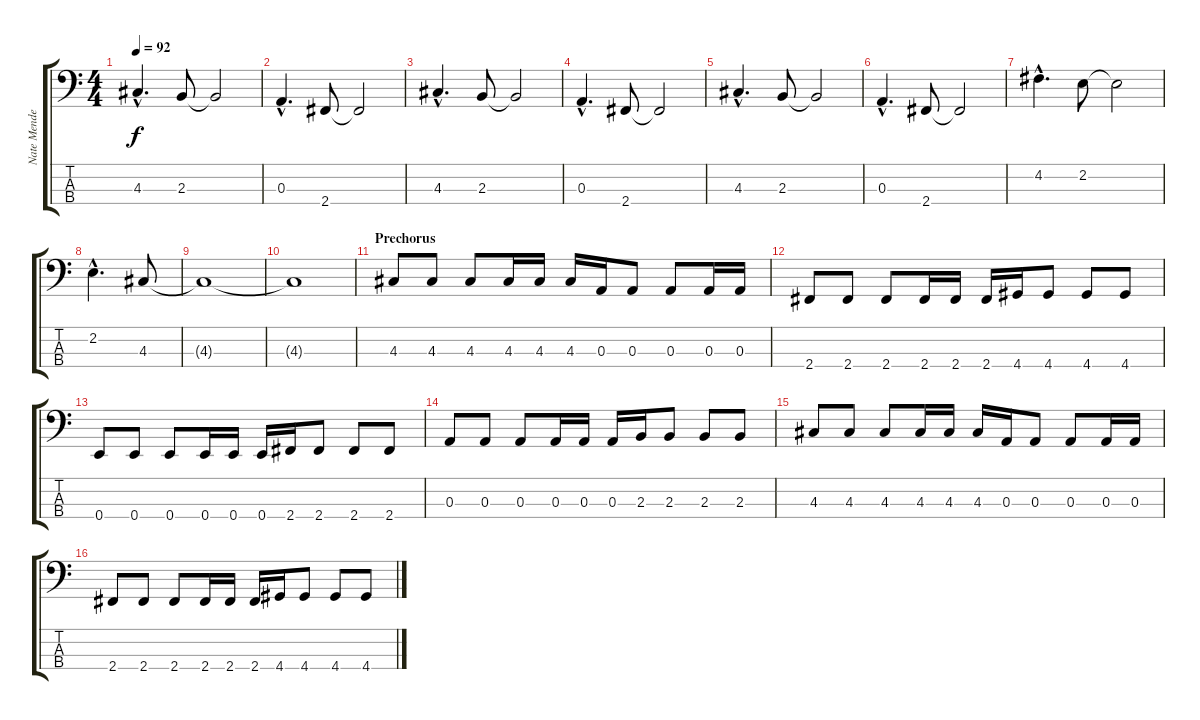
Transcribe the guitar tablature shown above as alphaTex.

\track ("Nate Mendel (Bass)" "Nate Mende") {instrument electricbassfinger}
\staff {score tabs}
\tuning (G2 D2 A1 E1) {hide}
\ts (4 4)
\tempo 92
\clef f4
\ks c
4.3{hac}.4{d dy f} 2.3.8 2.3{t}.2 |
0.3{hac}.4{d} 2.4.8 2.4{t}.2 |
4.3{hac}.4{d} 2.3.8 2.3{t}.2 |
0.3{hac}.4{d} 2.4.8 2.4{t}.2 |
4.3{hac}.4{d} 2.3.8 2.3{t}.2 |
0.3{hac}.4{d} 2.4.8 2.4{t}.2 |
4.2{hac}.4{d} 2.2.8 2.2{t}.2 |
2.2{hac}.4{d} 4.3.8 |
4.3{t}.1 |
4.3{t}.1 |
\section ("" "Prechorus")
4.3.8 4.3.8 4.3.8 4.3.16 4.3.16 4.3.16 0.3.16 0.3.8 0.3.8 0.3.16 0.3.16 |
2.4.8 2.4.8 2.4.8 2.4.16 2.4.16 2.4.16 4.4.16 4.4.8 4.4.8 4.4.8 |
0.4.8 0.4.8 0.4.8 0.4.16 0.4.16 0.4.16 2.4.16 2.4.8 2.4.8 2.4.8 |
0.3.8 0.3.8 0.3.8 0.3.16 0.3.16 0.3.16 2.3.16 2.3.8 2.3.8 2.3.8 |
4.3.8 4.3.8 4.3.8 4.3.16 4.3.16 4.3.16 0.3.16 0.3.8 0.3.8 0.3.16 0.3.16 |
2.4.8 2.4.8 2.4.8 2.4.16 2.4.16 2.4.16 4.4.16 4.4.8 4.4.8 4.4.8
